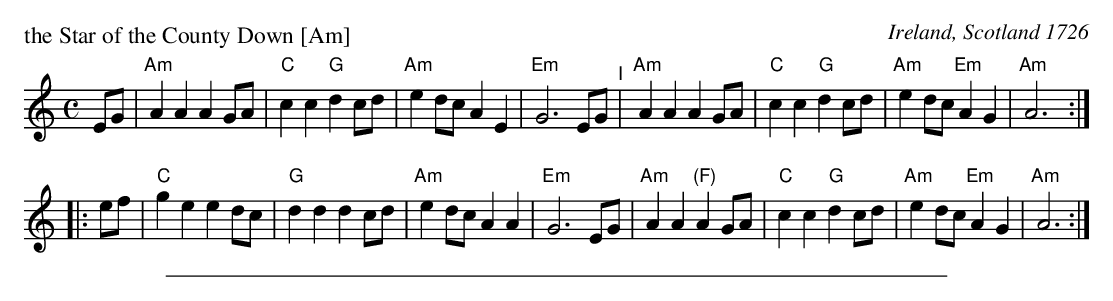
X:1
P: the Star of the County Down [Am]
O: Ireland, Scotland 1726
M: C
L: 1/8
K: Am
EG |\
"Am"A2A2 A2GA | "C"c2c2 "G"d2cd | "Am"e2dc A2E2 | "Em"G6 EG "^I"|\
"Am"A2A2 A2GA | "C"c2c2 "G"d2cd | "Am"e2dc "Em"A2G2 | "Am"A6 :|
|: ef |\
"C"g2e2 e2dc | "G"d2d2 d2cd | "Am"e2dc A2A2 | "Em"G6 EG |\
"Am"A2A2 "(F)"A2GA | "C"c2c2 "G"d2cd | "Am"e2dc "Em"A2G2 | "Am"A6 :|
